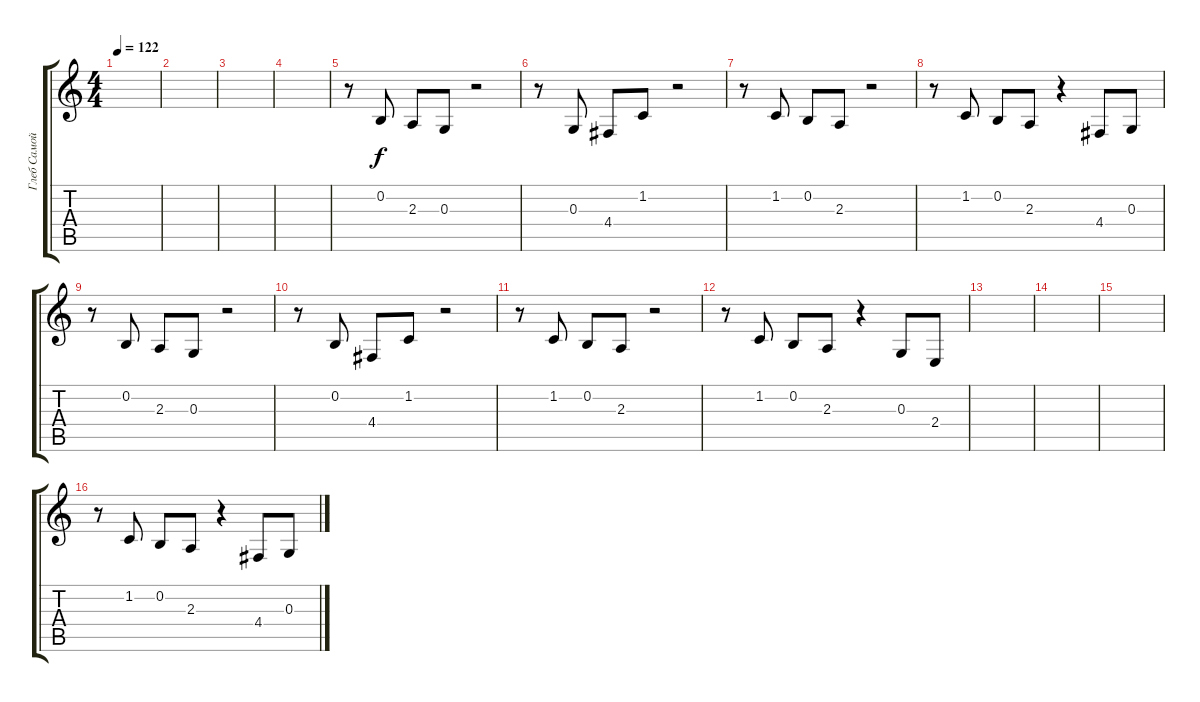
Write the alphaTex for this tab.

\track ("Глеб Самойлов (клавишные)" "Глеб Самой") {instrument clavinet}
\staff {score tabs}
\tuning (E4 B3 G3 D3 A2 E2) {hide}
\ts (4 4)
\tempo 122
\clef g2
\ks c
|
|
|
|
r.8 0.2.8 2.3.8 0.3.8 r.2 |
r.8 0.3.8 4.4.8 1.2.8 r.2 |
r.8 1.2.8 0.2.8 2.3.8 r.2 |
r.8 1.2.8 0.2.8 2.3.8 r.4 4.4.8 0.3.8 |
r.8 0.2.8 2.3.8 0.3.8 r.2 |
r.8 0.2.8 4.4.8 1.2.8 r.2 |
r.8 1.2.8 0.2.8 2.3.8 r.2 |
r.8 1.2.8 0.2.8 2.3.8 r.4 0.3.8 2.4.8 |
|
|
|
r.8 1.2.8 0.2.8 2.3.8 r.4 4.4.8 0.3.8
